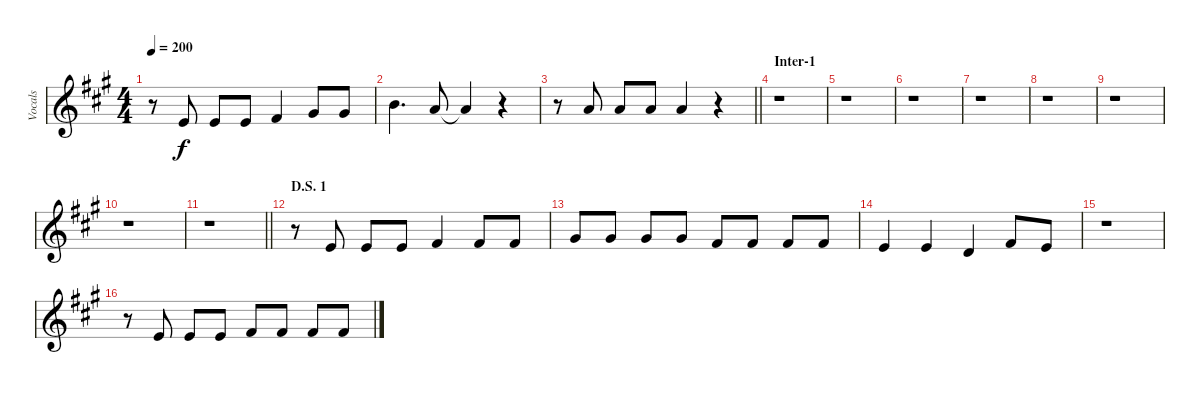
\track ("Vocals" "Vocals") {instrument altosax}
\staff {score}
\tuning (E4 B3 G3 D3 A2 E2 B1) {hide}
\ts (4 4)
\tempo 200
\clef g2
\ks a
r.8{dy f} 0.1.8 0.1.8 0.1.8 2.1.4 4.1.8 4.1.8 |
7.1.4{d} 5.1.8 5.1{t}.4 r.4 |
\barLineRight lightlight
r.8 5.1.8 5.1.8 5.1.8 5.1.4 r.4 |
\section ("" "Inter-1")
r.1 |
r.1 |
r.1 |
r.1 |
r.1 |
r.1 |
r.1 |
\barLineRight lightlight
r.1 |
\section ("" "D.S. 1")
r.8 0.1.8 0.1.8 0.1.8 2.1.4 2.1.8 2.1.8 |
4.1.8 4.1.8 4.1.8 4.1.8 2.1.8 2.1.8 2.1.8 2.1.8 |
0.1.4 0.1.4 3.2.4 2.1.8 0.1.8 |
r.1 |
r.8 0.1.8 0.1.8 0.1.8 2.1.8 2.1.8 2.1.8 2.1.8
